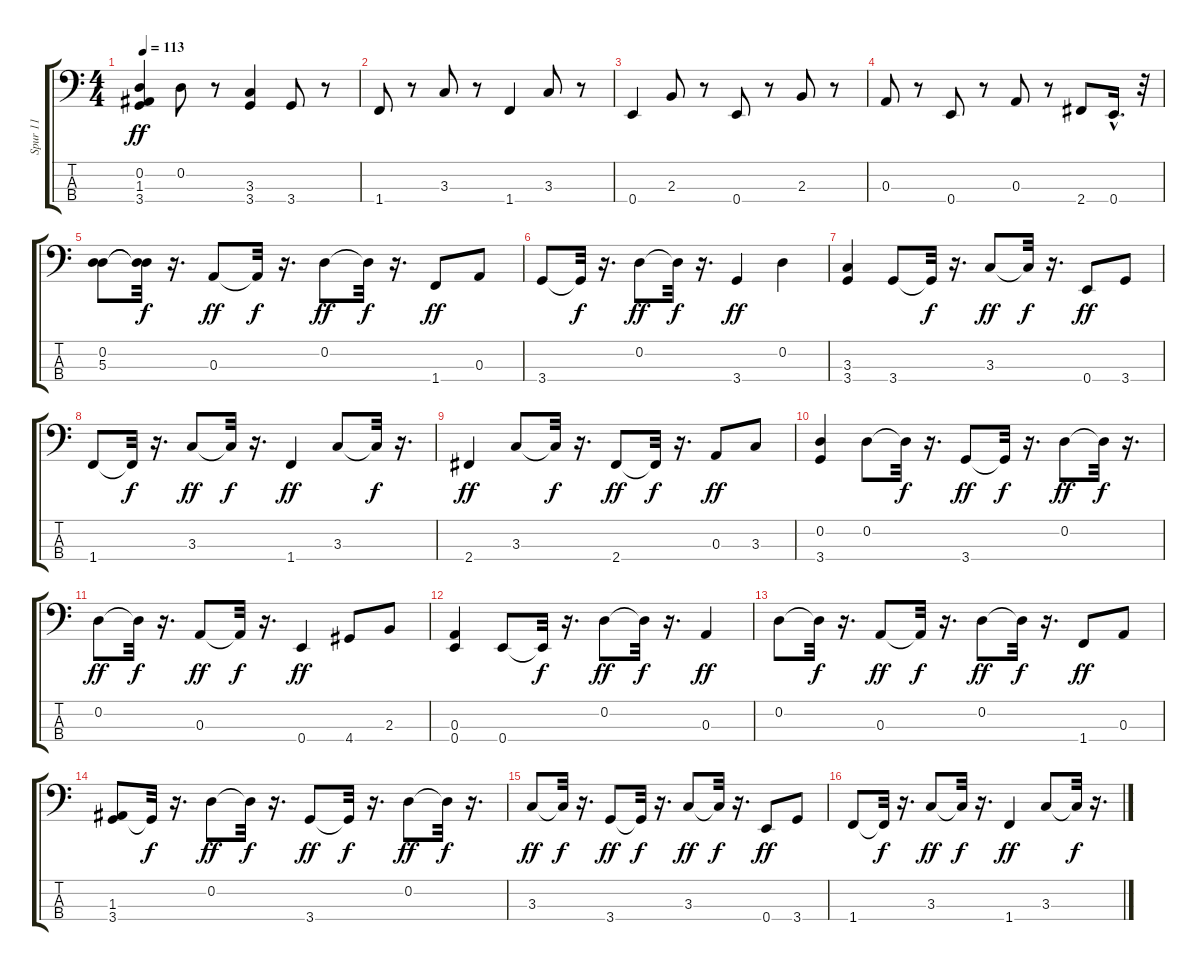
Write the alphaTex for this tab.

\track ("Spur 11" "Spur 11") {instrument electricbassfinger}
\staff {score tabs}
\tuning (G2 D2 A1 E1) {hide}
\ts (4 4)
\tempo 113
\clef f4
\ks c
(0.2 1.3 3.4).4{dy ff} 0.2.8 r.8 (3.3 3.4).4 3.4.8 r.8 |
1.4.8 r.8 3.3.8 r.8 1.4.4 3.3.8 r.8 |
0.4.4 2.3.8 r.8 0.4.8 r.8 2.3.8 r.8 |
0.3.8 r.8 0.4.8 r.8 0.3.8 r.8 2.4.8 0.4{hac}.16{d} r.32 |
(0.2 5.3).8 (0.2{t} 5.3{t}).32{dy f} r.16{d} 0.3.8{dy ff} 0.3{t}.32{dy f} r.16{d} 0.2.8{dy ff} 0.2{t}.32{dy f} r.16{d} 1.4.8{dy ff} 0.3.8 |
3.4.8 3.4{t}.32{dy f} r.16{d} 0.2.8{dy ff} 0.2{t}.32{dy f} r.16{d} 3.4.4{dy ff} 0.2.4 |
(3.3 3.4).4 3.4.8 3.4{t}.32{dy f} r.16{d} 3.3.8{dy ff} 3.3{t}.32{dy f} r.16{d} 0.4.8{dy ff} 3.4.8 |
1.4.8 1.4{t}.32{dy f} r.16{d} 3.3.8{dy ff} 3.3{t}.32{dy f} r.16{d} 1.4.4{dy ff} 3.3.8 3.3{t}.32{dy f} r.16{d} |
2.4.4{dy ff} 3.3.8 3.3{t}.32{dy f} r.16{d} 2.4.8{dy ff} 2.4{t}.32{dy f} r.16{d} 0.3.8{dy ff} 3.3.8 |
(0.2 3.4).4 0.2.8 0.2{t}.32{dy f} r.16{d} 3.4.8{dy ff} 3.4{t}.32{dy f} r.16{d} 0.2.8{dy ff} 0.2{t}.32{dy f} r.16{d} |
0.2.8{dy ff} 0.2{t}.32{dy f} r.16{d} 0.3.8{dy ff} 0.3{t}.32{dy f} r.16{d} 0.4.4{dy ff} 4.4.8 2.3.8 |
(0.3 0.4).4 0.4.8 0.4{t}.32{dy f} r.16{d} 0.2.8{dy ff} 0.2{t}.32{dy f} r.16{d} 0.3.4{dy ff} |
0.2.8 0.2{t}.32{dy f} r.16{d} 0.3.8{dy ff} 0.3{t}.32{dy f} r.16{d} 0.2.8{dy ff} 0.2{t}.32{dy f} r.16{d} 1.4.8{dy ff} 0.3.8 |
(1.3 3.4).8 3.4{t}.32{dy f} r.16{d} 0.2.8{dy ff} 0.2{t}.32{dy f} r.16{d} 3.4.8{dy ff} 3.4{t}.32{dy f} r.16{d} 0.2.8{dy ff} 0.2{t}.32{dy f} r.16{d} |
3.3.8{dy ff} 3.3{t}.32{dy f} r.16{d} 3.4.8{dy ff} 3.4{t}.32{dy f} r.16{d} 3.3.8{dy ff} 3.3{t}.32{dy f} r.16{d} 0.4.8{dy ff} 3.4.8 |
1.4.8 1.4{t}.32{dy f} r.16{d} 3.3.8{dy ff} 3.3{t}.32{dy f} r.16{d} 1.4.4{dy ff} 3.3.8 3.3{t}.32{dy f} r.16{d}
